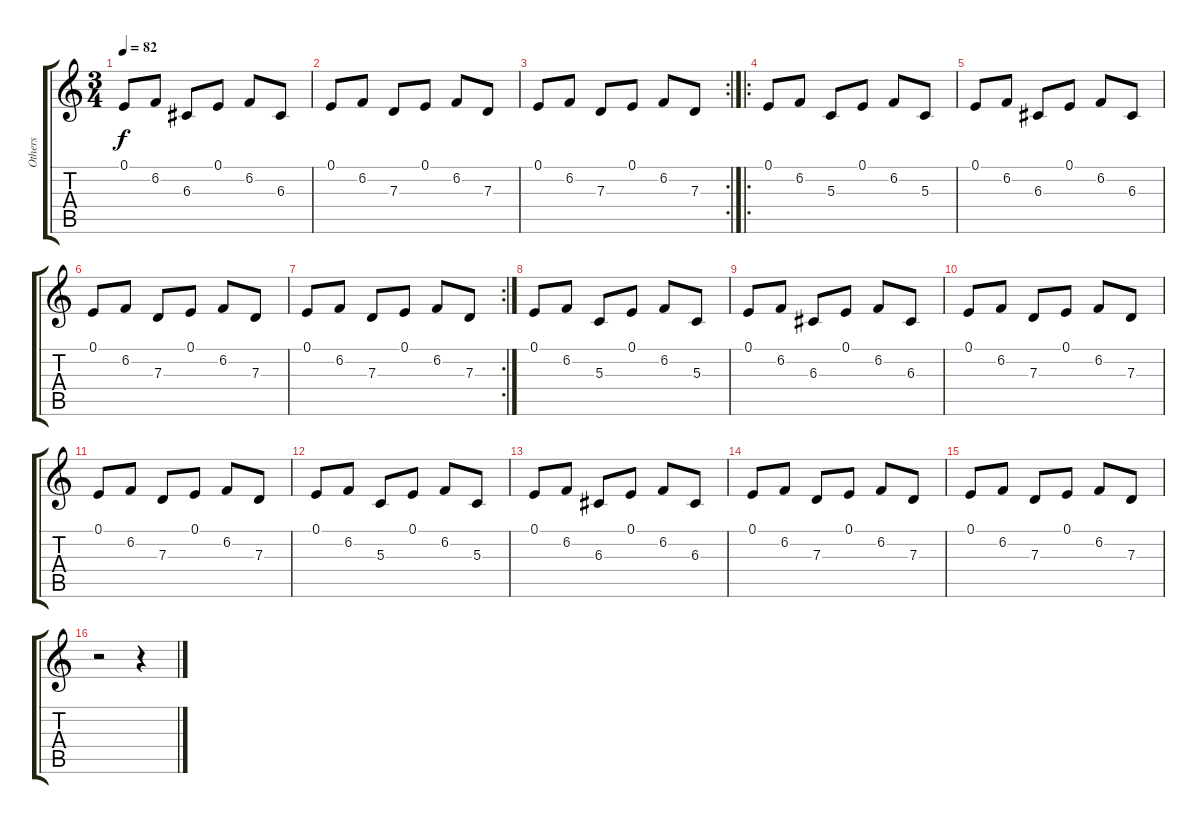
\track ("Others" "Others") {instrument acousticgrandpiano}
\staff {score tabs}
\tuning (E4 B3 G3 D3 A2 E2) {hide}
\ts (3 4)
\tempo 82
\clef g2
\ks c
0.1.8{dy f} 6.2.8 6.3.8 0.1.8 6.2.8 6.3.8 |
0.1.8 6.2.8 7.3.8 0.1.8 6.2.8 7.3.8 |
\rc 2
0.1.8 6.2.8 7.3.8 0.1.8 6.2.8 7.3.8 |
\ro
0.1.8{volume 9 instrument harpsichord} 6.2.8 5.3.8 0.1.8 6.2.8 5.3.8 |
0.1.8 6.2.8 6.3.8 0.1.8 6.2.8 6.3.8 |
0.1.8 6.2.8 7.3.8 0.1.8 6.2.8 7.3.8 |
\rc 2
0.1.8 6.2.8 7.3.8 0.1.8 6.2.8 7.3.8 |
0.1.8{volume 0 instrument harpsichord} 6.2.8 5.3.8 0.1.8 6.2.8 5.3.8 |
0.1.8 6.2.8 6.3.8 0.1.8 6.2.8 6.3.8 |
0.1.8 6.2.8 7.3.8 0.1.8 6.2.8 7.3.8 |
0.1.8 6.2.8 7.3.8 0.1.8 6.2.8 7.3.8 |
0.1.8{instrument harpsichord} 6.2.8 5.3.8 0.1.8 6.2.8 5.3.8 |
0.1.8 6.2.8 6.3.8 0.1.8 6.2.8 6.3.8 |
0.1.8 6.2.8 7.3.8 0.1.8 6.2.8 7.3.8 |
0.1.8 6.2.8 7.3.8 0.1.8 6.2.8 7.3.8 |
r.2 r.4
